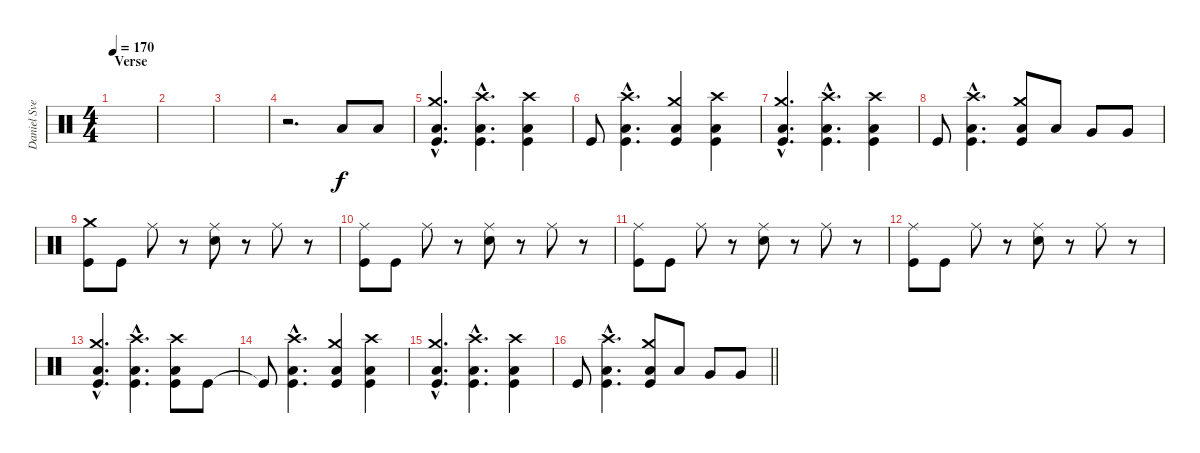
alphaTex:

\track ("Daniel Svensson" "Daniel Sve") {instrument percussion}
\staff {score}
\articulation defaults
\ts (4 4)
\section ("" "Verse")
\tempo 170
\clef neutral
\ks c
|
|
|
r.2{d} "Low Tom (hit)".8 "Low Tom (hit)".8 |
("Crash medium (hit)"{hac} "Low Tom (hit)"{hac} "Kick (hit)"{hac}).4{d} ("Crash high (hit)"{hac} "Low Tom (hit)"{hac} "Kick (hit)"{hac}).4{d} ("Crash high (hit)" "Low Tom (hit)" "Kick (hit)").4 |
"Kick (hit)".8 ("Crash high (hit)"{hac} "Low Tom (hit)"{hac} "Kick (hit)"{hac}).4{d} ("Crash medium (hit)" "Low Tom (hit)" "Kick (hit)").4 ("Crash high (hit)" "Low Tom (hit)" "Kick (hit)").4 |
("Crash medium (hit)"{hac} "Low Tom (hit)"{hac} "Kick (hit)"{hac}).4{d} ("Crash high (hit)"{hac} "Low Tom (hit)"{hac} "Kick (hit)"{hac}).4{d} ("Crash high (hit)" "Low Tom (hit)" "Kick (hit)").4 |
"Kick (hit)".8 ("Crash high (hit)"{hac} "Low Tom (hit)"{hac} "Kick (hit)"{hac}).4{d} ("Crash medium (hit)" "Low Tom (hit)" "Kick (hit)").8 "Low Tom (hit)".8 "Very Low Tom (hit)".8 "Very Low Tom (hit)".8 |
("Crash medium (hit)" "Kick (hit)").8 "Kick (hit)".8 "Ride (middle)".8 r.8 ("Ride (middle)" "Snare (hit) 2").8 r.8 "Ride (middle)".8 r.8 |
("Ride (middle)" "Kick (hit)").8 "Kick (hit)".8 "Ride (middle)".8 r.8 ("Ride (middle)" "Snare (hit) 2").8 r.8 "Ride (middle)".8 r.8 |
("Ride (middle)" "Kick (hit)").8 "Kick (hit)".8 "Ride (middle)".8 r.8 ("Ride (middle)" "Snare (hit) 2").8 r.8 "Ride (middle)".8 r.8 |
("Ride (middle)" "Kick (hit)").8 "Kick (hit)".8 "Ride (middle)".8 r.8 ("Ride (middle)" "Snare (hit) 2").8 r.8 "Ride (middle)".8 r.8 |
("Crash medium (hit)"{hac} "Low Tom (hit)"{hac} "Kick (hit)"{hac}).4{d} ("Crash high (hit)"{hac} "Low Tom (hit)"{hac} "Kick (hit)"{hac}).4{d} ("Crash high (hit)" "Low Tom (hit)" "Kick (hit)").8 "Kick (hit)".8 |
"Kick (hit)"{t}.8 ("Crash high (hit)"{hac} "Low Tom (hit)"{hac} "Kick (hit)"{hac}).4{d} ("Crash medium (hit)" "Low Tom (hit)" "Kick (hit)").4 ("Crash high (hit)" "Low Tom (hit)" "Kick (hit)").4 |
("Crash medium (hit)"{hac} "Low Tom (hit)"{hac} "Kick (hit)"{hac}).4{d} ("Crash high (hit)"{hac} "Low Tom (hit)"{hac} "Kick (hit)"{hac}).4{d} ("Crash high (hit)" "Low Tom (hit)" "Kick (hit)").4 |
\barLineRight lightlight "Kick (hit)".8
("Crash high (hit)"{hac} "Low Tom (hit)"{hac} "Kick (hit)"{hac}).4{d} ("Crash medium (hit)" "Low Tom (hit)" "Kick (hit)").8 "Low Tom (hit)".8 "Very Low Tom (hit)".8 "Very Low Tom (hit)".8
